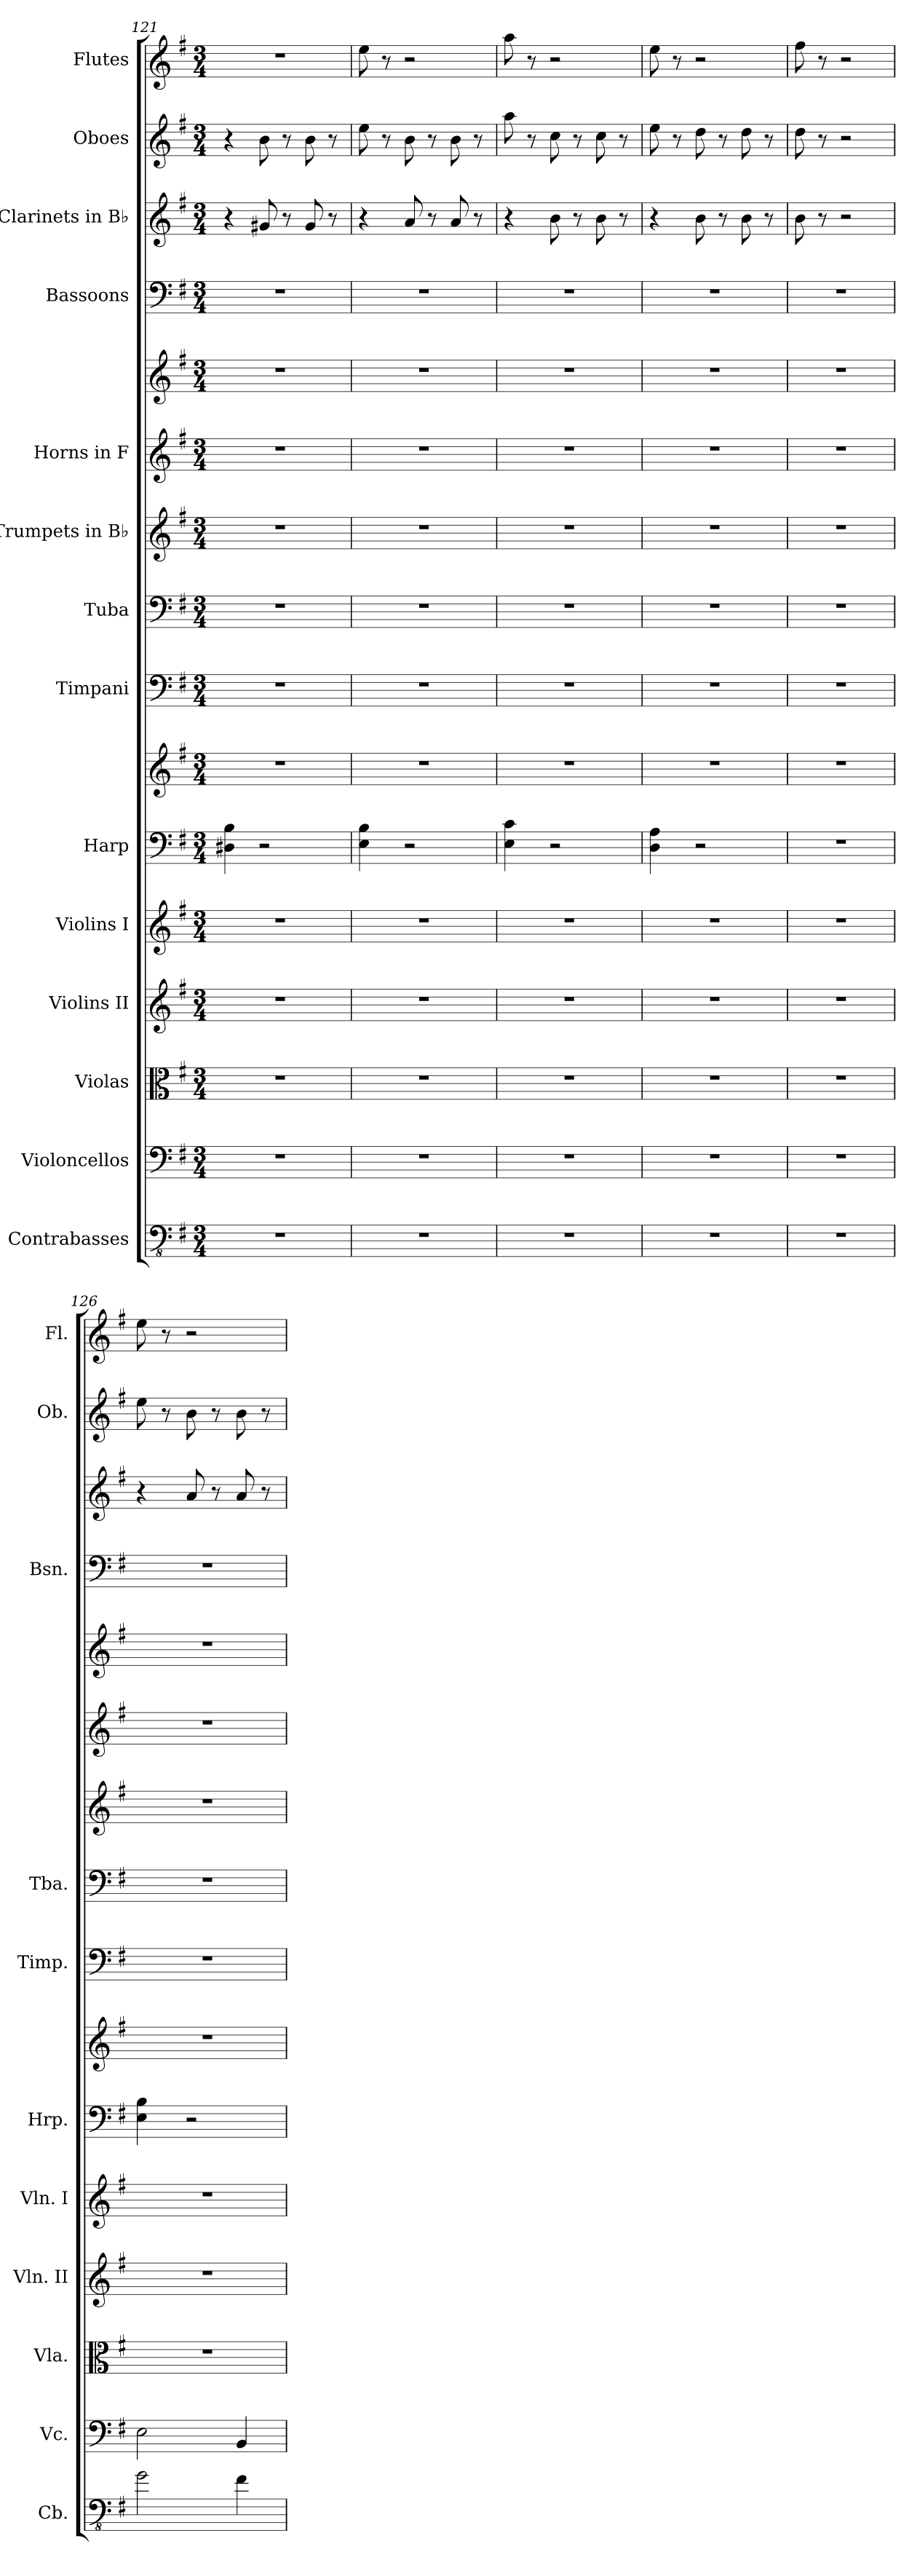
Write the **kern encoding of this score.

**kern	**kern	**kern	**kern	**kern	**kern	**kern	**kern	**kern	**kern	**kern	**kern	**kern	**kern	**kern	**kern
*part14	*part13	*part12	*part11	*part10	*part9	*part9	*part8	*part7	*part6	*part5	*part5	*part4	*part3	*part2	*part1
*staff16	*staff15	*staff14	*staff13	*staff12	*staff11	*staff10	*staff9	*staff8	*staff7	*staff6	*staff5	*staff4	*staff3	*staff2	*staff1
*I"Contrabasses	*I"Violoncellos	*I"Violas	*I"Violins II	*I"Violins I	*I"Harp	*	*I"Timpani	*I"Tuba	*I"Trumpets in B♭	*I"Horns in F	*	*I"Bassoons	*I"Clarinets in B♭	*I"Oboes	*I"Flutes
*I'Cb.	*I'Vc.	*I'Vla.	*I'Vln. II	*I'Vln. I	*I'Hrp.	*	*I'Timp.	*I'Tba.	*	*	*	*I'Bsn.	*	*I'Ob.	*I'Fl.
*clefFv4	*clefF4	*clefC3	*clefG2	*clefG2	*clefF4	*clefG2	*clefF4	*clefF4	*clefG2	*clefG2	*clefG2	*clefF4	*clefG2	*clefG2	*clefG2
*ITrd7c12	*	*	*	*	*	*	*	*	*ITrd1c2	*ITrd4c7	*ITrd4c7	*	*ITrd1c2	*	*
*k[f#]	*k[f#]	*k[f#]	*k[f#]	*k[f#]	*k[f#]	*k[f#]	*k[f#]	*k[f#]	*k[b-]	*k[]	*k[]	*k[f#]	*k[b-]	*k[f#]	*k[f#]
*M3/4	*M3/4	*M3/4	*M3/4	*M3/4	*M3/4	*M3/4	*M3/4	*M3/4	*M3/4	*M3/4	*M3/4	*M3/4	*M3/4	*M3/4	*M3/4
=121	=121	=121	=121	=121	=121	=121	=121	=121	=121	=121	=121	=121	=121	=121	=121
2.r	2.r	2.r	2.r	2.r	4D#X\ 4B\	2.r	2.r	2.r	2.r	2.r	2.r	2.r	4r	4r	2.r
.	.	.	.	.	2r	.	.	.	.	.	.	.	8f#X/	8b\	.
.	.	.	.	.	.	.	.	.	.	.	.	.	8r	8r	.
.	.	.	.	.	.	.	.	.	.	.	.	.	8f#/	8b\	.
.	.	.	.	.	.	.	.	.	.	.	.	.	8r	8r	.
=122	=122	=122	=122	=122	=122	=122	=122	=122	=122	=122	=122	=122	=122	=122	=122
2.r	2.r	2.r	2.r	2.r	4E\ 4B\	2.r	2.r	2.r	2.r	2.r	2.r	2.r	4r	8ee\	8ee\
.	.	.	.	.	.	.	.	.	.	.	.	.	.	8r	8r
.	.	.	.	.	2r	.	.	.	.	.	.	.	8g/	8b\	2r
.	.	.	.	.	.	.	.	.	.	.	.	.	8r	8r	.
.	.	.	.	.	.	.	.	.	.	.	.	.	8g/	8b\	.
.	.	.	.	.	.	.	.	.	.	.	.	.	8r	8r	.
=123	=123	=123	=123	=123	=123	=123	=123	=123	=123	=123	=123	=123	=123	=123	=123
2.r	2.r	2.r	2.r	2.r	4E\ 4c\	2.r	2.r	2.r	2.r	2.r	2.r	2.r	4r	8aa\	8aa\
.	.	.	.	.	.	.	.	.	.	.	.	.	.	8r	8r
.	.	.	.	.	2r	.	.	.	.	.	.	.	8a\	8cc\	2r
.	.	.	.	.	.	.	.	.	.	.	.	.	8r	8r	.
.	.	.	.	.	.	.	.	.	.	.	.	.	8a\	8cc\	.
.	.	.	.	.	.	.	.	.	.	.	.	.	8r	8r	.
!!LO:PB:g=z
=124	=124	=124	=124	=124	=124	=124	=124	=124	=124	=124	=124	=124	=124	=124	=124
2.r	2.r	2.r	2.r	2.r	4D\ 4A\	2.r	2.r	2.r	2.r	2.r	2.r	2.r	4r	8ee\	8ee\
.	.	.	.	.	.	.	.	.	.	.	.	.	.	8r	8r
.	.	.	.	.	2r	.	.	.	.	.	.	.	8a\	8dd\	2r
.	.	.	.	.	.	.	.	.	.	.	.	.	8r	8r	.
.	.	.	.	.	.	.	.	.	.	.	.	.	8a\	8dd\	.
.	.	.	.	.	.	.	.	.	.	.	.	.	8r	8r	.
=125	=125	=125	=125	=125	=125	=125	=125	=125	=125	=125	=125	=125	=125	=125	=125
2.r	2.r	2.r	2.r	2.r	2.r	2.r	2.r	2.r	2.r	2.r	2.r	2.r	8a\	8dd\	8ff#\
.	.	.	.	.	.	.	.	.	.	.	.	.	8r	8r	8r
.	.	.	.	.	.	.	.	.	.	.	.	.	2r	2r	2r
=126	=126	=126	=126	=126	=126	=126	=126	=126	=126	=126	=126	=126	=126	=126	=126
2GG\	2E\	2.r	2.r	2.r	4E\ 4B\	2.r	2.r	2.r	2.r	2.r	2.r	2.r	4r	8ee\	8ee\
.	.	.	.	.	.	.	.	.	.	.	.	.	.	8r	8r
.	.	.	.	.	2r	.	.	.	.	.	.	.	8g/	8b\	2r
.	.	.	.	.	.	.	.	.	.	.	.	.	8r	8r	.
4FF#\	4BB/	.	.	.	.	.	.	.	.	.	.	.	8g/	8b\	.
.	.	.	.	.	.	.	.	.	.	.	.	.	8r	8r	.
=	=	=	=	=	=	=	=	=	=	=	=	=	=	=	=
*-	*-	*-	*-	*-	*-	*-	*-	*-	*-	*-	*-	*-	*-	*-	*-
